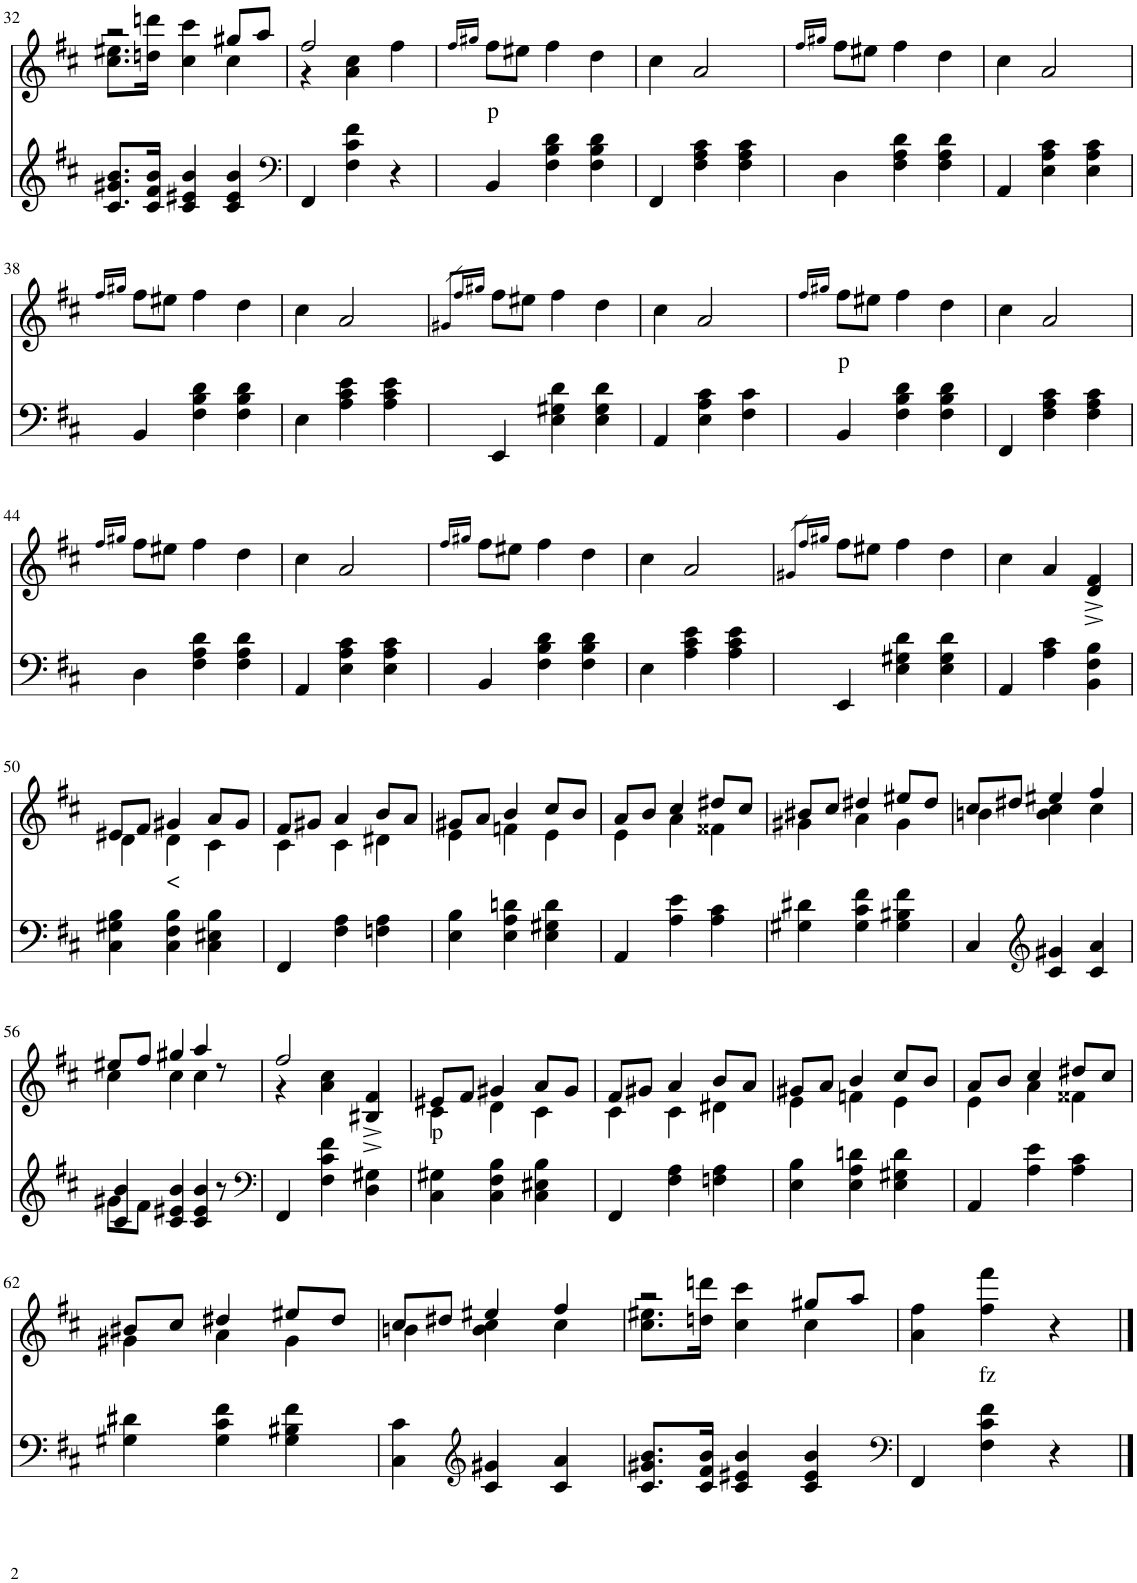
**kern	**kern	**text
*part2	*part1	*part1
*staff2	*staff1	*staff1
*I"piano	*I"piano	*
*I'Pno	*I'Pno	*
!!LO:PB:g=z
*clefG2	*clefG2	*
*k[f#c#]	*k[f#c#]	*
*b:	*b:	*
*M3/4	*M3/4	*
=32	=32	=32
*	*^	*
8.c#/ 8.g#X/ 8.b/L	2r	8.cc#\ 8.ee#X\L	.
16c#/ 16f#/ 16b/Jk	.	16ddn\ 16dddn\Jk	.
4c#/ 4e#X/ 4b/	.	4cc#\ 4ccc#\	.
4c#/ 4e#/ 4b/	8gg#X/L	4cc#\	.
.	8aa/J	.	.
=33	=33	=33	=33
*clefF4	*	*	*
4FF#/	2ff#/	4r	.
4F#\ 4c#\ 4f#\	.	4a\ 4cc#\	.
4r	4ryy	4ff#\	.
*	*v	*v	*
=34	=34	=34
.	16qff#/LL	.
.	16qgg#X/JJ	.
!	!	!LO:LY:b
4BB/	8ff#\L	p
.	8ee#X\J	.
4F#\ 4B\ 4d\	4ff#\	.
4F#\ 4B\ 4d\	4dd\	.
=35	=35	=35
4FF#/	4cc#\	.
4F#\ 4A\ 4c#\	2a/	.
4F#\ 4A\ 4c#\	.	.
=36	=36	=36
.	16qff#/LL	.
.	16qgg#X/JJ	.
4D\	8ff#\L	.
.	8ee#X\J	.
4F#\ 4A\ 4d\	4ff#\	.
4F#\ 4A\ 4d\	4dd\	.
=37	=37	=37
4AA/	4cc#\	.
4E\ 4A\ 4c#\	2a/	.
4E\ 4A\ 4c#\	.	.
!!LO:LB:g=z
=38	=38	=38
.	16qff#/LL	.
.	16qgg#X/JJ	.
4BB/	8ff#\L	.
.	8ee#X\J	.
4F#\ 4B\ 4d\	4ff#\	.
4F#\ 4B\ 4d\	4dd\	.
=39	=39	=39
4E\	4cc#\	.
4A\ 4c#\ 4e\	2a/	.
4A\ 4c#\ 4e\	.	.
=40	=40	=40
.	8qg#X/L	.
.	16qff#/L	.
.	16qgg#X/JJ	.
4EE/	8ff#\L	.
.	8ee#X\J	.
4E\ 4G#X\ 4d\	4ff#\	.
4E\ 4G#\ 4d\	4dd\	.
=41	=41	=41
4AA/	4cc#\	.
4E\ 4A\ 4c#\	2a/	.
4F#\ 4c#\	.	.
=42	=42	=42
.	16qff#/LL	.
.	16qgg#X/JJ	.
!	!	!LO:LY:b
4BB/	8ff#\L	p
.	8ee#X\J	.
4F#\ 4B\ 4d\	4ff#\	.
4F#\ 4B\ 4d\	4dd\	.
=43	=43	=43
4FF#/	4cc#\	.
4F#\ 4A\ 4c#\	2a/	.
4F#\ 4A\ 4c#\	.	.
!!LO:LB:g=z
=44	=44	=44
.	16qff#/LL	.
.	16qgg#X/JJ	.
4D\	8ff#\L	.
.	8ee#X\J	.
4F#\ 4A\ 4d\	4ff#\	.
4F#\ 4A\ 4d\	4dd\	.
=45	=45	=45
4AA/	4cc#\	.
4E\ 4A\ 4c#\	2a/	.
4E\ 4A\ 4c#\	.	.
=46	=46	=46
.	16qff#/LL	.
.	16qgg#X/JJ	.
4BB/	8ff#\L	.
.	8ee#X\J	.
4F#\ 4B\ 4d\	4ff#\	.
4F#\ 4B\ 4d\	4dd\	.
=47	=47	=47
4E\	4cc#\	.
4A\ 4c#\ 4e\	2a/	.
4A\ 4c#\ 4e\	.	.
=48	=48	=48
.	8qg#X/L	.
.	16qff#/L	.
.	16qgg#X/JJ	.
4EE/	8ff#\L	.
.	8ee#X\J	.
4E\ 4G#X\ 4d\	4ff#\	.
4E\ 4G#\ 4d\	4dd\	.
=49	=49	=49
4AA/	4cc#\	.
4A\ 4c#\	4a/	.
4BB\ 4F#\ 4B\	4d/^ 4f#/^	.
!!LO:LB:g=z
=50	=50	=50
*	*^	*
4C#\ 4G#X\ 4B\	8e#X/L	4d\	.
.	8f#/J	.	.
!	!	!	!LO:LY:b
4C#\ 4F#\ 4B\	4g#X/	4d\	<
4C#\ 4E#X\ 4B\	8a/L	4c#\	.
.	8g#/J	.	.
=51	=51	=51	=51
4FF#/	8f#/L	4c#\	.
.	8g#X/J	.	.
4F#\ 4A\	4a/	4c#\	.
4Fn\ 4A\	8b/L	4d#X\	.
.	8a/J	.	.
=52	=52	=52	=52
4E\ 4B\	8g#X/L	4e\	.
.	8a/J	.	.
4E\ 4A\ 4dn\	4b/	4fn\	.
4E\ 4G#X\ 4d\	8cc#/L	4e\	.
.	8b/J	.	.
=53	=53	=53	=53
4AA/	8a/L	4e\	.
.	8b/J	.	.
4A\ 4e\	4cc#/	4a\	.
4A\ 4c#\	8dd#X/L	4f##X\	.
.	8cc#/J	.	.
=54	=54	=54	=54
4G#X\ 4d#X\	8b#X/L	4g#X\	.
.	8cc#/J	.	.
4G#\ 4c#\ 4f#\	4dd#X/	4a\	.
4G#\ 4B#X\ 4f#\	8ee#X/L	4g#\	.
.	8dd#/J	.	.
=55	=55	=55	=55
4C#/	8cc#/L	4bn\	.
.	8dd#X/J	.	.
*clefG2	*	*	*
4c#/ 4g#X/	4ee#X/	4b\ 4cc#\	.
4c#/ 4a/	4ff#/	4cc#\	.
!!LO:LB:g=z	!!
=56	=56	=56	=56
*^	*	*	*
4c#/ 4b/	8g#X\L	8ee#X/L	4cc#\	.
.	8f#\J	8ff#/J	.	.
4c#/ 4e#X/ 4b/	2ryy	4gg#X/	4cc#\	.
4c#/ 4e#/ 4b/	.	4aa/	4cc#\	.
8r	8ryy	8r	8ryy	.
*v	*v	*	*	*
=57	=57	=57	=57
*clefF4	*	*	*
4FF#/	2ff#/	4r	.
4F#\ 4c#\ 4f#\	.	4a\ 4cc#\	.
4D\ 4G#X\	4B#X/^ 4f#/^	4ryy	.
=58	=58	=58	=58
!	!	!	!LO:LY:b
4C#\ 4G#X\	8e#X/L	4c#\	p
.	8f#/J	.	.
4C#\ 4F#\ 4B\	4g#X/	4d\	.
4C#\ 4E#X\ 4B\	8a/L	4c#\	.
.	8g#/J	.	.
=59	=59	=59	=59
4FF#/	8f#/L	4c#\	.
.	8g#X/J	.	.
4F#\ 4A\	4a/	4c#\	.
4Fn\ 4A\	8b/L	4d#X\	.
.	8a/J	.	.
=60	=60	=60	=60
4E\ 4B\	8g#X/L	4e\	.
.	8a/J	.	.
4E\ 4A\ 4dn\	4b/	4fn\	.
4E\ 4G#X\ 4d\	8cc#/L	4e\	.
.	8b/J	.	.
=61	=61	=61	=61
4AA/	8a/L	4e\	.
.	8b/J	.	.
4A\ 4e\	4cc#/	4a\	.
4A\ 4c#\	8dd#X/L	4f##X\	.
.	8cc#/J	.	.
!!LO:LB:g=z	!!
=62	=62	=62	=62
4G#X\ 4d#X\	8b#X/L	4g#X\	.
.	8cc#/J	.	.
4G#\ 4c#\ 4f#\	4dd#X/	4a\	.
4G#\ 4B#X\ 4f#\	8ee#X/L	4g#\	.
.	8dd#/J	.	.
=63	=63	=63	=63
4C#\ 4c#\	8cc#/L	4bn\	.
.	8dd#X/J	.	.
*clefG2	*	*	*
4c#/ 4g#X/	4ee#X/	4b\ 4cc#\	.
4c#/ 4a/	4ff#/	4cc#\	.
=64	=64	=64	=64
8.c#/ 8.g#X/ 8.b/L	2r	8.cc#\ 8.ee#X\L	.
16c#/ 16f#/ 16b/Jk	.	16ddn\ 16dddn\Jk	.
4c#/ 4e#X/ 4b/	.	4cc#\ 4ccc#\	.
4c#/ 4e#/ 4b/	8gg#X/L	4cc#\	.
.	8aa/J	.	.
*	*v	*v	*
=65	=65	=65
*clefF4	*	*
4FF#/	4a\ 4ff#\	.
!	!	!LO:LY:b
4F#\ 4c#\ 4f#\	4ff#\ 4fff#\	fz
4r	4r	.
==	==	==
*-	*-	*-
